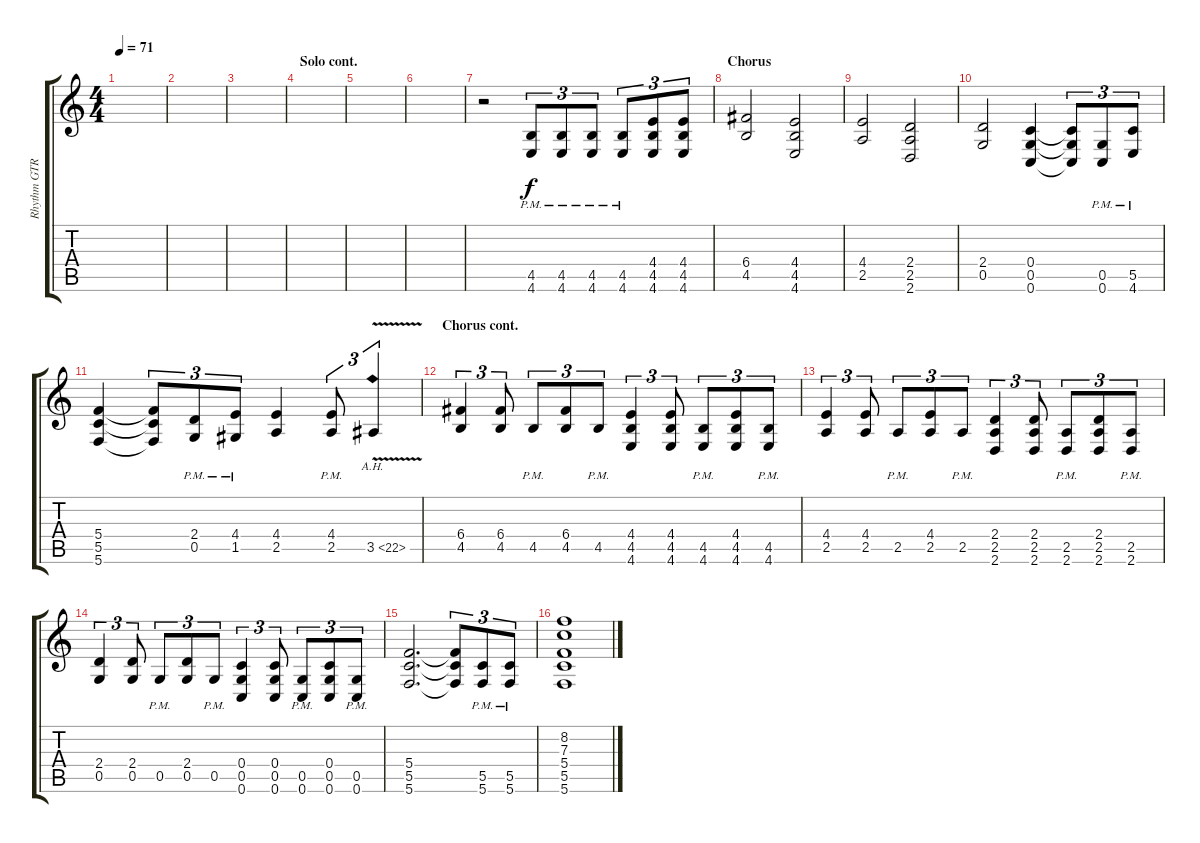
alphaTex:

\track ("Rhythm GTR 1" "Rhythm GTR") {instrument distortionguitar}
\staff {score tabs}
\tuning (D4 A3 F3 C3 G2 C2) {hide}
\ts (4 4)
\tempo 71
\clef g2
\ks c
|
|
|
\section ("" "Solo cont.")
|
|
|
r.2 (4.5{pm} 4.6{pm}).8{tu (3 2)} (4.5{pm} 4.6{pm}).8{tu (3 2)} (4.5{pm} 4.6{pm}).8{tu (3 2)} (4.5{pm} 4.6{pm}).8{tu (3 2)} (4.4 4.5 4.6).8{tu (3 2)} (4.4 4.5 4.6).8{tu (3 2)} |
\section ("" "Chorus")
(6.4 4.5).2 (4.4 4.5 4.6).2 |
(4.4 2.5).2 (2.4 2.5 2.6).2 |
(2.4 0.5).2 (0.4 0.5 0.6).4 (0.4{t} 0.5{t} 0.6{t}).8{tu (3 2)} (0.5{pm} 0.6{pm}).8{tu (3 2)} (5.5{pm} 4.6{pm}).8{tu (3 2)} |
(5.4 5.5 5.6).4 (5.4{t} 5.5{t} 5.6{t}).8{tu (3 2)} (2.4{pm} 0.5{pm}).8{tu (3 2)} (4.4{pm} 1.5{pm}).8{tu (3 2)} (4.4 2.5).4 (4.4{pm} 2.5{pm}).8{tu (3 2)} 3.5{ah 19 v}.4{tu (3 2)} |
\section ("" "Chorus cont.")
(6.4 4.5).4{tu (3 2)} (6.4 4.5).8{tu (3 2)} 4.5{pm}.8{tu (3 2)} (6.4 4.5).8{tu (3 2)} 4.5{pm}.8{tu (3 2)} (4.4 4.5 4.6).4{tu (3 2)} (4.4 4.5 4.6).8{tu (3 2)} (4.5{pm} 4.6{pm}).8{tu (3 2)} (4.4 4.5 4.6).8{tu (3 2)} (4.5{pm} 4.6{pm}).8{tu (3 2)} |
(4.4 2.5).4{tu (3 2)} (4.4 2.5).8{tu (3 2)} 2.5{pm}.8{tu (3 2)} (4.4 2.5).8{tu (3 2)} 2.5{pm}.8{tu (3 2)} (2.4 2.5 2.6).4{tu (3 2)} (2.4 2.5 2.6).8{tu (3 2)} (2.5{pm} 2.6{pm}).8{tu (3 2)} (2.4 2.5 2.6).8{tu (3 2)} (2.5{pm} 2.6{pm}).8{tu (3 2)} |
(2.4 0.5).4{tu (3 2)} (2.4 0.5).8{tu (3 2)} 0.5{pm}.8{tu (3 2)} (2.4 0.5).8{tu (3 2)} 0.5{pm}.8{tu (3 2)} (0.4 0.5 0.6).4{tu (3 2)} (0.4 0.5 0.6).8{tu (3 2)} (0.5{pm} 0.6{pm}).8{tu (3 2)} (0.4 0.5 0.6).8{tu (3 2)} (0.5{pm} 0.6{pm}).8{tu (3 2)} |
(5.4 5.5 5.6).2{d} (5.4{t} 5.5{t} 5.6{t}).8{tu (3 2)} (5.5{pm} 5.6{pm}).8{tu (3 2)} (5.5{pm} 5.6{pm}).8{tu (3 2)} |
(8.2 7.3 5.4 5.5 5.6).1
